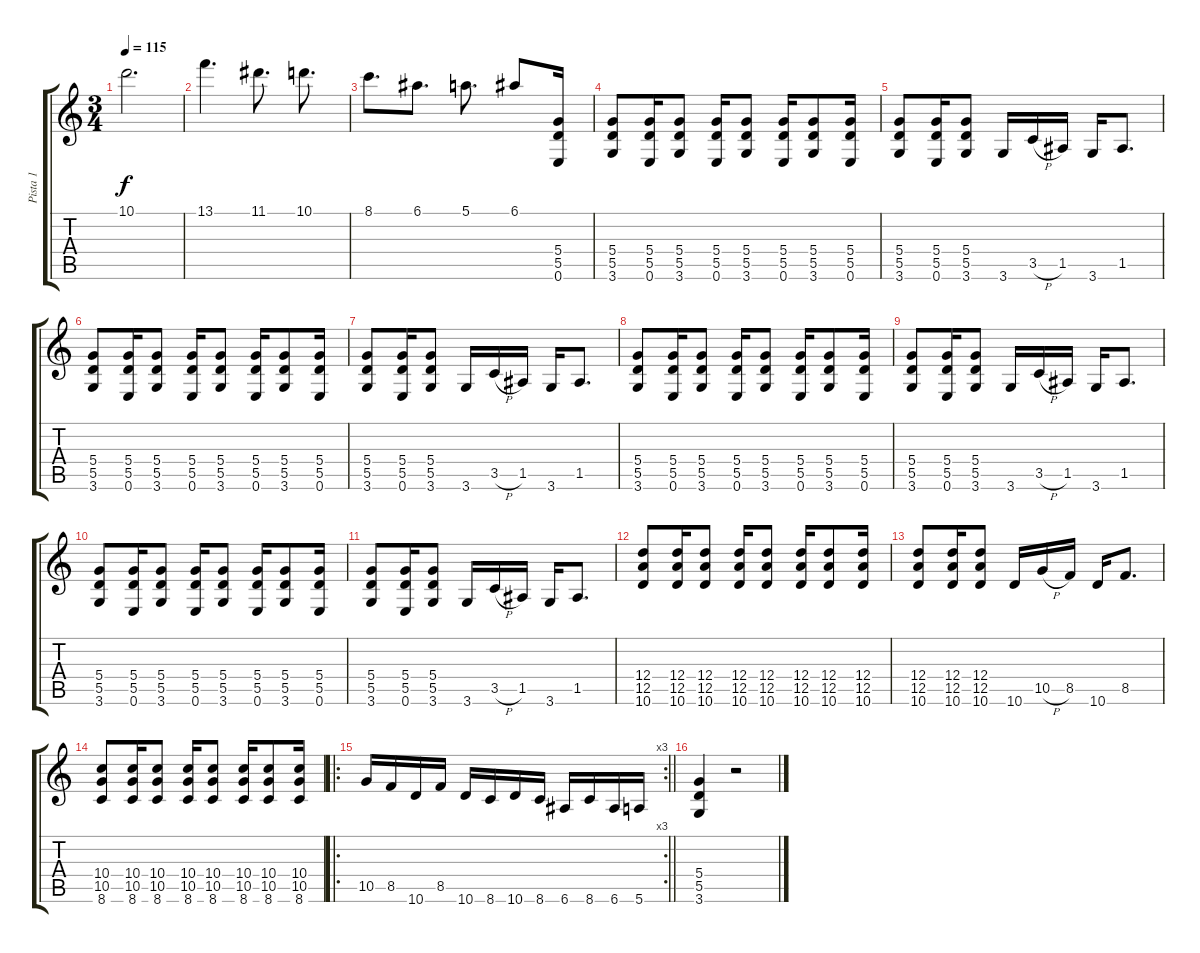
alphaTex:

\track ("Pista 1" "Pista 1") {instrument distortionguitar}
\staff {score tabs}
\tuning (E4 B3 G3 D3 A2 E2) {hide}
\ts (3 4)
\tempo 115
\clef g2
\ks c
10.1.2{d dy f} |
13.1.4{d} 11.1.8{d} 10.1.8{d} |
8.1.8{d} 6.1.8{d} 5.1.8{d} 6.1.8 (5.4 5.5 0.6).16 |
(5.4 5.5 3.6).8 (5.4 5.5 0.6).16 (5.4 5.5 3.6).8 (5.4 5.5 0.6).16 (5.4 5.5 3.6).8 (5.4 5.5 0.6).16 (5.4 5.5 3.6).8 (5.4 5.5 0.6).16 |
(5.4 5.5 3.6).8 (5.4 5.5 0.6).16 (5.4 5.5 3.6).8 3.6.16 3.5{h}.16 1.5.16 3.6.16 1.5.8{d} |
(5.4 5.5 3.6).8 (5.4 5.5 0.6).16 (5.4 5.5 3.6).8 (5.4 5.5 0.6).16 (5.4 5.5 3.6).8 (5.4 5.5 0.6).16 (5.4 5.5 3.6).8 (5.4 5.5 0.6).16 |
(5.4 5.5 3.6).8 (5.4 5.5 0.6).16 (5.4 5.5 3.6).8 3.6.16 3.5{h}.16 1.5.16 3.6.16 1.5.8{d} |
(5.4 5.5 3.6).8 (5.4 5.5 0.6).16 (5.4 5.5 3.6).8 (5.4 5.5 0.6).16 (5.4 5.5 3.6).8 (5.4 5.5 0.6).16 (5.4 5.5 3.6).8 (5.4 5.5 0.6).16 |
(5.4 5.5 3.6).8 (5.4 5.5 0.6).16 (5.4 5.5 3.6).8 3.6.16 3.5{h}.16 1.5.16 3.6.16 1.5.8{d} |
(5.4 5.5 3.6).8 (5.4 5.5 0.6).16 (5.4 5.5 3.6).8 (5.4 5.5 0.6).16 (5.4 5.5 3.6).8 (5.4 5.5 0.6).16 (5.4 5.5 3.6).8 (5.4 5.5 0.6).16 |
(5.4 5.5 3.6).8 (5.4 5.5 0.6).16 (5.4 5.5 3.6).8 3.6.16 3.5{h}.16 1.5.16 3.6.16 1.5.8{d} |
(12.4 12.5 10.6).8 (12.4 12.5 10.6).16 (12.4 12.5 10.6).8 (12.4 12.5 10.6).16 (12.4 12.5 10.6).8 (12.4 12.5 10.6).16 (12.4 12.5 10.6).8 (12.4 12.5 10.6).16 |
(12.4 12.5 10.6).8 (12.4 12.5 10.6).16 (12.4 12.5 10.6).8 10.6.16 10.5{h}.16 8.5.16 10.6.16 8.5.8{d} |
(10.4 10.5 8.6).8 (10.4 10.5 8.6).16 (10.4 10.5 8.6).8 (10.4 10.5 8.6).16 (10.4 10.5 8.6).8 (10.4 10.5 8.6).16 (10.4 10.5 8.6).8 (10.4 10.5 8.6).16 |
\ro
\rc 3
\barLineRight lightlight
10.5.16 8.5.16 10.6.16 8.5.16 10.6.16 8.6.16 10.6.16 8.6.16 6.6.16 8.6.16 6.6.16 5.6.16 |
(5.4 5.5 3.6).4 r.2
